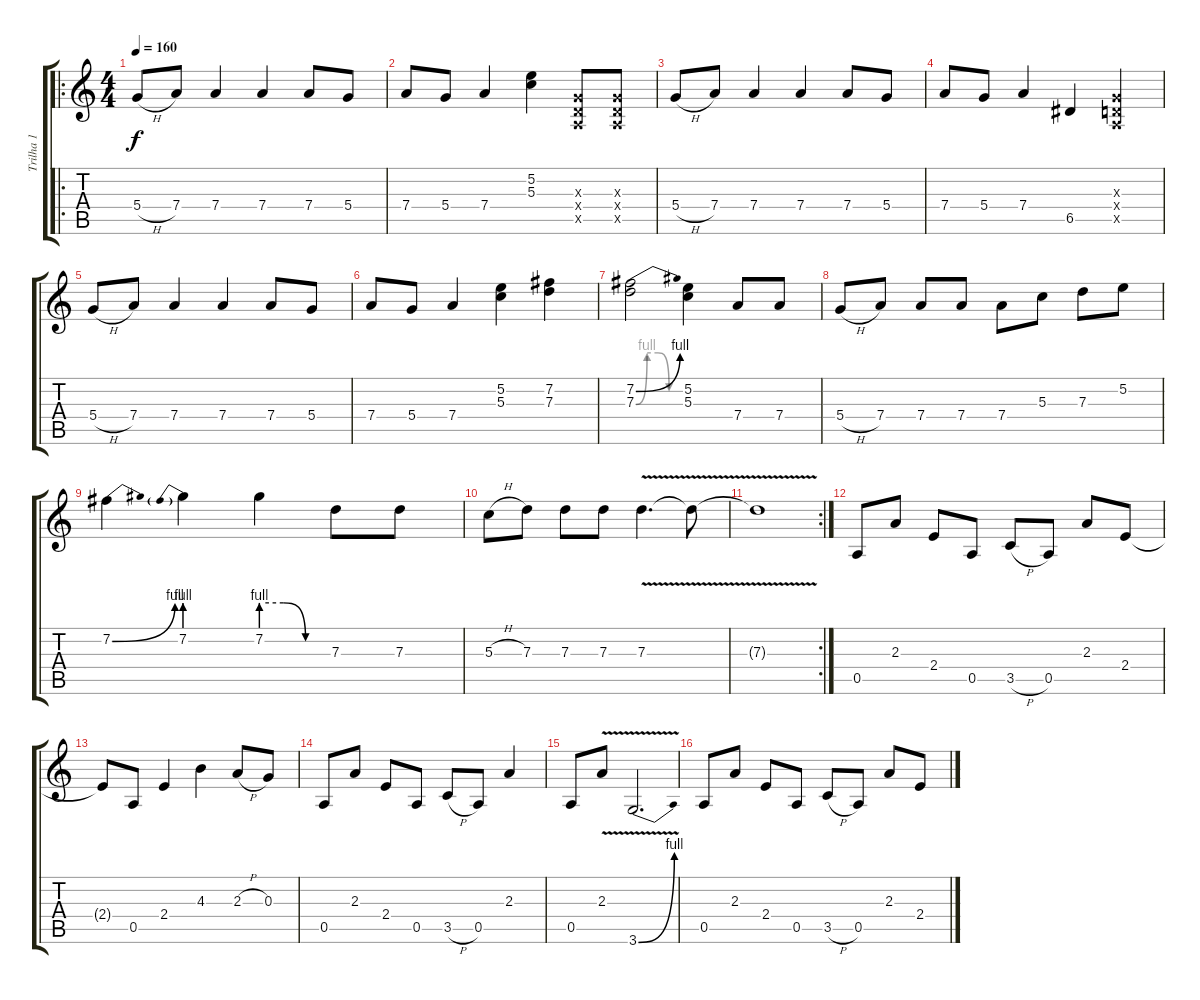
\track ("Trilha 1" "Trilha 1") {instrument overdrivenguitar}
\staff {score tabs}
\tuning (E4 B3 G3 D3 A2 E2) {hide}
\ro
\ts (4 4)
\tempo 160
\clef g2
\ks c
5.4{h}.8{dy f instrument overdrivenguitar} 7.4.8 7.4.4 7.4.4 7.4.8 5.4.8 |
7.4.8 5.4.8 7.4.4 (5.2 5.3).4 (0.3{x} 0.4{x} 0.5{x}).8 (0.3{x} 0.4{x} 0.5{x}).8 |
5.4{h}.8 7.4.8 7.4.4 7.4.4 7.4.8 5.4.8 |
7.4.8 5.4.8 7.4.4 6.5.4 (0.3{x} 0.4{x} 0.5{x}).4 |
5.4{h}.8 7.4.8 7.4.4 7.4.4 7.4.8 5.4.8 |
7.4.8 5.4.8 7.4.4 (5.2 5.3).4 (7.2 7.3).4 |
(7.2{be (bend 0 0 60 4)} 7.3{be (custom 0 0 15 4 30 4 45 0 60 0)}).2 (5.2 5.3).4 7.4.8 7.4.8 |
5.4{h}.8 7.4.8 7.4.8 7.4.8 7.4.8 5.3.8 7.3.8 5.2.8 |
7.2{be (bend 0 0 60 4)}.4 7.2{be (prebend 0 4 60 4)}.4 7.2{be (custom 0 4 20 4 40 0 60 0)}.4 7.3.8 7.3.8 |
5.3{h}.8 7.3.8 7.3.8 7.3.8 7.3{v}.4{d} 7.3{v t}.8 |
\rc 2
7.3{t}.1 |
0.5.8 2.3.8 2.4.8 0.5.8 3.5{h}.8 0.5.8 2.3.8 2.4.8 |
2.4{t}.8 0.5.8 2.4.4 4.3.4 2.3{h}.8 0.3.8 |
0.5.8 2.3.8 2.4.8 0.5.8 3.5{h}.8 0.5.8 2.3.4 |
0.5.8 2.3{v}.8 3.6{be (bend 0 0 60 4) v}.2{d} |
0.5.8 2.3.8 2.4.8 0.5.8 3.5{h}.8 0.5.8 2.3.8 2.4.8
